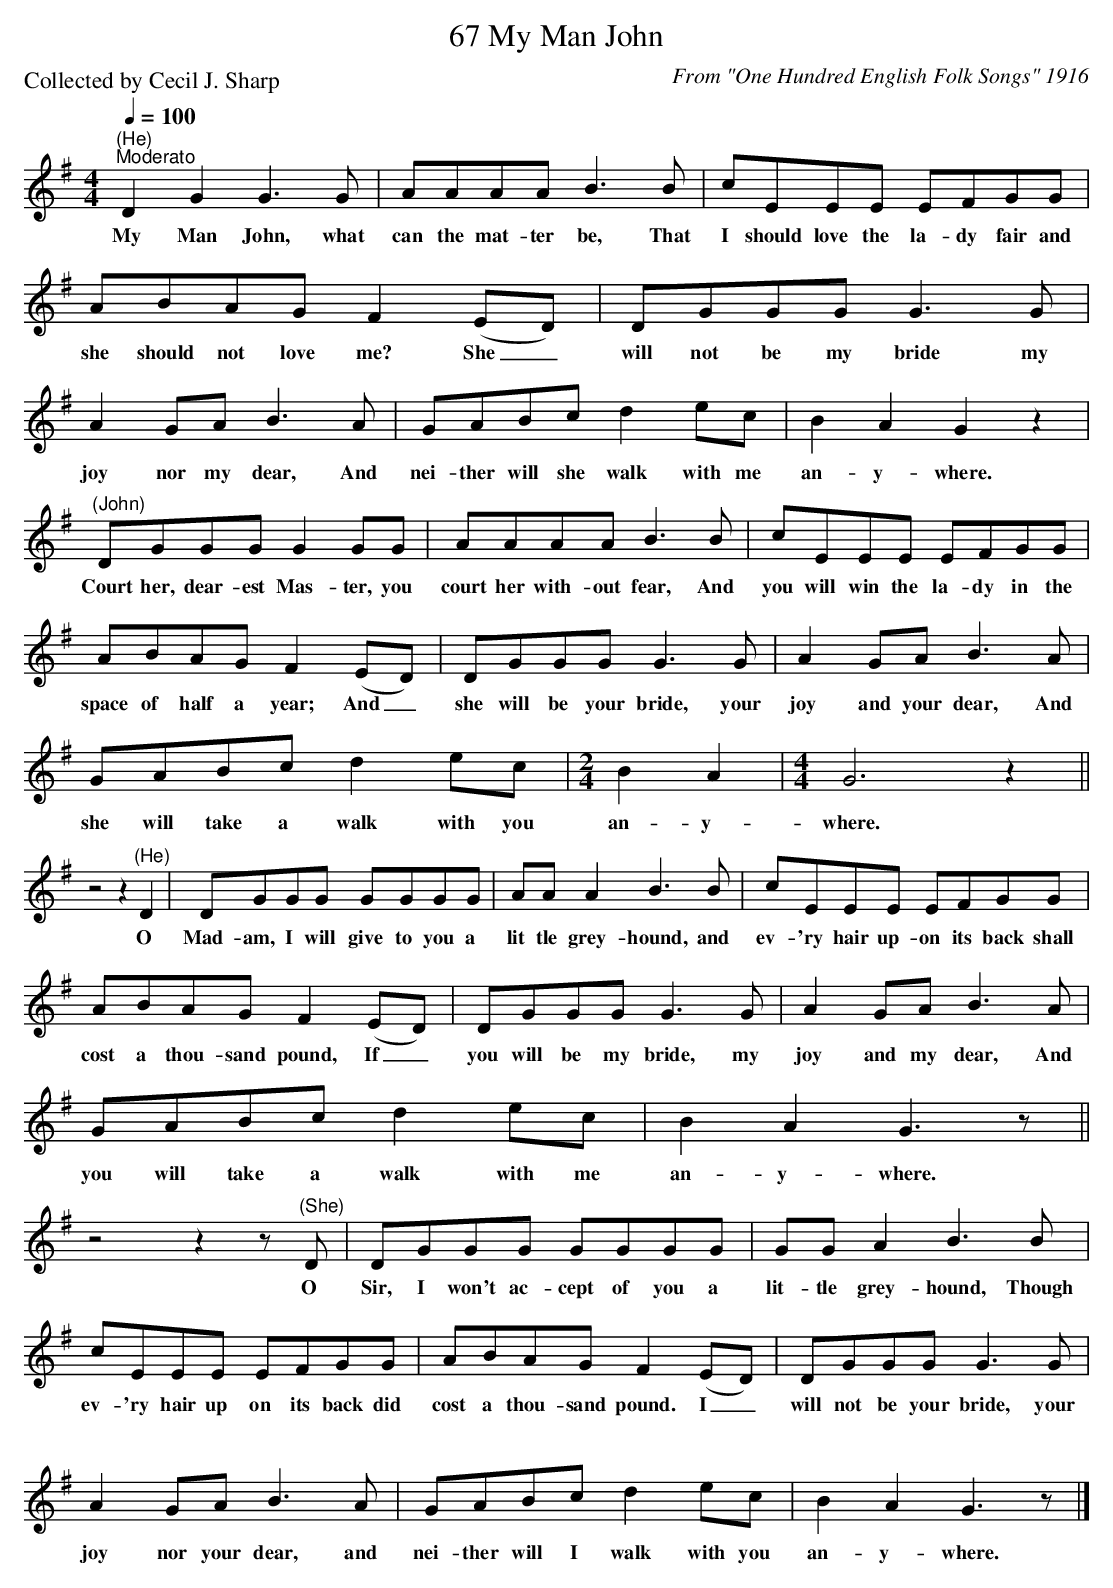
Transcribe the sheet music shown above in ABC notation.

X:1
T:67 My Man John
C:From "One Hundred English Folk Songs" 1916
P:Collected by Cecil J. Sharp
Q:1/4=100
L:1/8
M:4/4
K:G
"^(He)""^Moderato" D2 G2 G3 G | AAAA B3 B | cEEE EFGG |$ ABAG F2 (ED) | DGGG G3 G |$ A2 GA B3 A |
w: My Man John, what|can the mat- ter be, That|I should love the la- dy fair and|she should not love me? She _|will not be my bride my|joy nor my dear, And|
GABc d2 ec | B2 A2 G2 z2 |$"^(John)" DGGG G2 GG | AAAA B3 B | cEEE EFGG |$ ABAG F2 (ED) |
w: nei- ther will she walk with me|an- y- where.|Court her, dear- est Mas- ter, you|court her with- out fear, And|you will win the la- dy in the|space of half a year; And _|
DGGG G3 G | A2 GA B3 A |$ GABc d2 ec |[M:2/4] B2 A2 |[M:4/4] G6 z2 ||$ z4 z2"^(He)" D2 |
w: she will be your bride, your|joy and your dear, And|she will take a walk with you|an- y-|where.|O|
DGGG GGGG | AA A2 B3 B | cEEE EFGG |$ ABAG F2 (ED) | DGGG G3 G | A2 GA B3 A |$ GABc d2 ec |
w: Mad- am, I will give to you a|lit tle grey- hound, and|ev- 'ry hair up- on its back shall|cost a thou- sand pound, If _|you will be my bride, my|joy and my dear, And|you will take a walk with me|
B2 A2 G3 z ||$ z4 z2 z"^(She)" D | DGGG GGGG | GG A2 B3 B |$ cEEE EFGG | ABAG F2 (ED) |
w: an- y- where.|O|Sir, I won't ac- cept of you a|lit- tle grey- hound, Though|ev- 'ry hair up on its back did|cost a thou- sand pound. I _|
DGGG G3 G |$ A2 GA B3 A | GABc d2 ec | B2 A2 G3 z |]
w: will not be your bride, your|joy nor your dear, and|nei- ther will I walk with you|an- y- where.|
